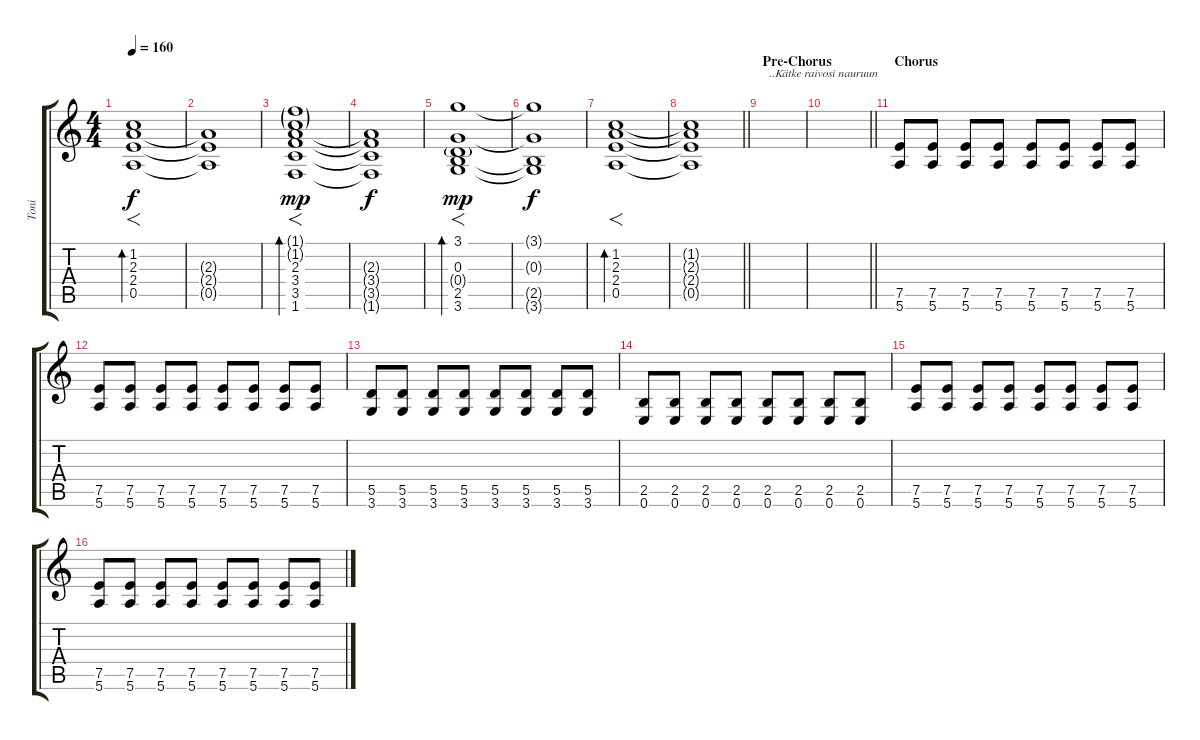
\track ("Toni" "Toni") {instrument distortionguitar}
\staff {score tabs}
\tuning (E4 B3 G3 D3 A2 E2) {hide}
\ts (4 4)
\section ("" "")
\tempo 160
\clef g2
\ks c
(1.2 2.3 2.4 0.5).1{f bd 480 dy f} |
(2.3{t} 2.4{t} 0.5{t}).1 |
(1.1{g} 1.2{g} 2.3 3.4 3.5 1.6).1{f bd 480 dy mp} |
(2.3{t} 3.4{t} 3.5{t} 1.6{t}).1{dy f} |
(3.1 0.3 0.4{g} 2.5 3.6).1{f bd 480 dy mp} |
(3.1{t} 0.3{t} 2.5{t} 3.6{t}).1{dy f} |
(1.2 2.3 2.4 0.5).1{f bd 480} |
\barLineRight lightlight
(1.2{t} 2.3{t} 2.4{t} 0.5{t}).1{txt "                          ..Kätke raivosi nauruun"} |
\section ("" "Pre-Chorus")
|
\barLineRight lightlight
|
\section ("" "Chorus")
(7.5 5.6).8{instrument distortionguitar} (7.5 5.6).8 (7.5 5.6).8 (7.5 5.6).8 (7.5 5.6).8 (7.5 5.6).8 (7.5 5.6).8 (7.5 5.6).8 |
(7.5 5.6).8 (7.5 5.6).8 (7.5 5.6).8 (7.5 5.6).8 (7.5 5.6).8 (7.5 5.6).8 (7.5 5.6).8 (7.5 5.6).8 |
(5.5 3.6).8 (5.5 3.6).8 (5.5 3.6).8 (5.5 3.6).8 (5.5 3.6).8 (5.5 3.6).8 (5.5 3.6).8 (5.5 3.6).8 |
(2.5 0.6).8 (2.5 0.6).8 (2.5 0.6).8 (2.5 0.6).8 (2.5 0.6).8 (2.5 0.6).8 (2.5 0.6).8 (2.5 0.6).8 |
(7.5 5.6).8 (7.5 5.6).8 (7.5 5.6).8 (7.5 5.6).8 (7.5 5.6).8 (7.5 5.6).8 (7.5 5.6).8 (7.5 5.6).8 |
(7.5 5.6).8 (7.5 5.6).8 (7.5 5.6).8 (7.5 5.6).8 (7.5 5.6).8 (7.5 5.6).8 (7.5 5.6).8 (7.5 5.6).8
